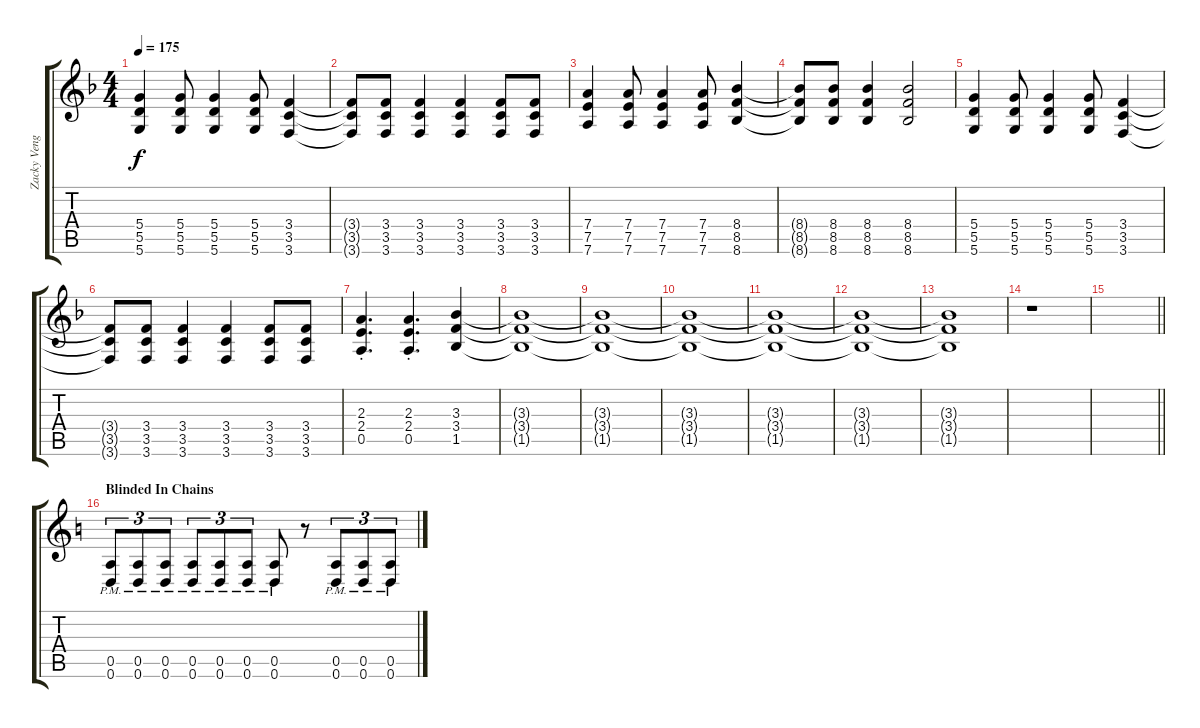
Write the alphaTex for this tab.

\track ("Zacky Vengeance" "Zacky Veng") {instrument distortionguitar}
\staff {score tabs}
\tuning (E4 B3 G3 D3 A2 D2) {hide}
\ts (4 4)
\tempo 175
\clef g2
\ks f
(5.4 5.5 5.6).4{dy f} (5.4 5.5 5.6).8 (5.4 5.5 5.6).4 (5.4 5.5 5.6).8 (3.4 3.5 3.6).4 |
(3.4{t} 3.5{t} 3.6{t}).8 (3.4 3.5 3.6).8 (3.4 3.5 3.6).4 (3.4 3.5 3.6).4 (3.4 3.5 3.6).8 (3.4 3.5 3.6).8 |
(7.4 7.5 7.6).4 (7.4 7.5 7.6).8 (7.4 7.5 7.6).4 (7.4 7.5 7.6).8 (8.4 8.5 8.6).4 |
(8.4{t} 8.5{t} 8.6{t}).8 (8.4 8.5 8.6).8 (8.4 8.5 8.6).4 (8.4 8.5 8.6).2 |
(5.4 5.5 5.6).4 (5.4 5.5 5.6).8 (5.4 5.5 5.6).4 (5.4 5.5 5.6).8 (3.4 3.5 3.6).4 |
(3.4{t} 3.5{t} 3.6{t}).8 (3.4 3.5 3.6).8 (3.4 3.5 3.6).4 (3.4 3.5 3.6).4 (3.4 3.5 3.6).8 (3.4 3.5 3.6).8 |
(2.3{st} 2.4{st} 0.5{st}).4{d} (2.3{st} 2.4{st} 0.5{st}).4{d} (3.3 3.4 1.5).4 |
(3.3{t} 3.4{t} 1.5{t}).1 |
(3.3{t} 3.4{t} 1.5{t}).1 |
(3.3{t} 3.4{t} 1.5{t}).1 |
(3.3{t} 3.4{t} 1.5{t}).1 |
(3.3{t} 3.4{t} 1.5{t}).1 |
(3.3{t} 3.4{t} 1.5{t}).1 |
r.1 |
\barLineRight lightlight
|
\section ("" "Blinded In Chains")
\ks c
(0.5 0.6{pm}).8{tu (3 2) balance 11} (0.5 0.6{pm}).8{tu (3 2)} (0.5 0.6{pm}).8{tu (3 2)} (0.5 0.6{pm}).8{tu (3 2)} (0.5 0.6{pm}).8{tu (3 2)} (0.5 0.6{pm}).8{tu (3 2)} (0.5 0.6{pm}).8 r.8 (0.5 0.6{pm}).8{tu (3 2)} (0.5 0.6{pm}).8{tu (3 2)} (0.5 0.6{pm}).8{tu (3 2)}
